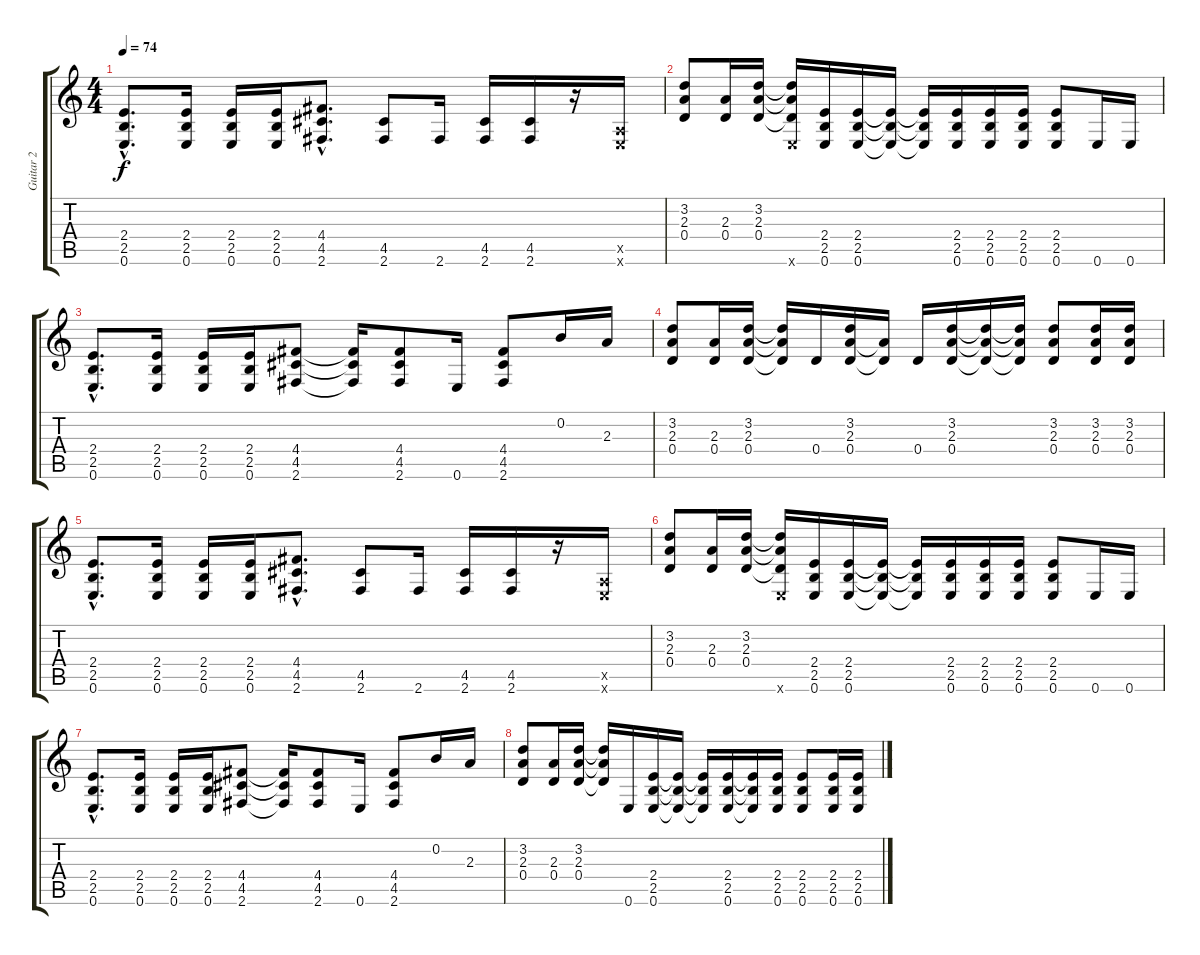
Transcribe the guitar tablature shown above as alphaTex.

\track ("Guitar 2" "Guitar 2") {instrument acousticguitarsteel}
\staff {score tabs}
\tuning (E4 B3 G3 D3 A2 E2) {hide}
\ts (4 4)
\tempo 74
\clef g2
\ks c
(2.4{hac} 2.5{hac} 0.6{hac}).8{d dy f} (2.4 2.5 0.6).16 (2.4 2.5 0.6).16 (2.4 2.5 0.6).16 (4.4{hac} 4.5{hac} 2.6{hac}).8{d} (4.5 2.6).8 2.6.16 (4.5 2.6).16 (4.5 2.6).16 r.16 (0.5{x} 0.6{x}).16 |
(3.2 2.3 0.4).8 (2.3 0.4).16 (3.2 2.3 0.4).16 (3.2{t} 2.3{t} 0.4{t} 0.6{x}).16 (2.4 2.5 0.6).16 (2.4 2.5 0.6).16 (2.4{t} 2.5{t} 0.6{t}).16 (2.4{t} 2.5{t} 0.6{t}).16 (2.4 2.5 0.6).16 (2.4 2.5 0.6).16 (2.4 2.5 0.6).16 (2.4 2.5 0.6).8 0.6.16 0.6.16 |
(2.4{hac} 2.5{hac} 0.6{hac}).8{d} (2.4 2.5 0.6).16 (2.4 2.5 0.6).16 (2.4 2.5 0.6).16 (4.4 4.5 2.6).8 (4.4{t} 4.5{t} 2.6{t}).16 (4.4 4.5 2.6).8 0.6.16 (4.4 4.5 2.6).8 0.2.16 2.3.16 |
(3.2 2.3 0.4).8 (2.3 0.4).16 (3.2 2.3 0.4).16 (3.2{t} 2.3{t} 0.4{t}).16 0.4.16 (3.2 2.3 0.4).16 (2.3{t} 0.4{t}).16 0.4.16 (3.2 2.3 0.4).16 (3.2{t} 2.3{t} 0.4{t}).16 (3.2{t} 2.3{t} 0.4{t}).16 (3.2 2.3 0.4).8 (3.2 2.3 0.4).16 (3.2 2.3 0.4).16 |
(2.4{hac} 2.5{hac} 0.6{hac}).8{d} (2.4 2.5 0.6).16 (2.4 2.5 0.6).16 (2.4 2.5 0.6).16 (4.4{hac} 4.5{hac} 2.6{hac}).8{d} (4.5 2.6).8 2.6.16 (4.5 2.6).16 (4.5 2.6).16 r.16 (0.5{x} 0.6{x}).16 |
(3.2 2.3 0.4).8 (2.3 0.4).16 (3.2 2.3 0.4).16 (3.2{t} 2.3{t} 0.4{t} 0.6{x}).16 (2.4 2.5 0.6).16 (2.4 2.5 0.6).16 (2.4{t} 2.5{t} 0.6{t}).16 (2.4{t} 2.5{t} 0.6{t}).16 (2.4 2.5 0.6).16 (2.4 2.5 0.6).16 (2.4 2.5 0.6).16 (2.4 2.5 0.6).8 0.6.16 0.6.16 |
(2.4{hac} 2.5{hac} 0.6{hac}).8{d} (2.4 2.5 0.6).16 (2.4 2.5 0.6).16 (2.4 2.5 0.6).16 (4.4 4.5 2.6).8 (4.4{t} 4.5{t} 2.6{t}).16 (4.4 4.5 2.6).8 0.6.16 (4.4 4.5 2.6).8 0.2.16 2.3.16 |
(3.2 2.3 0.4).8 (2.3 0.4).16 (3.2 2.3 0.4).16 (3.2{t} 2.3{t} 0.4{t}).16 0.6.16 (2.4 2.5 0.6).16 (2.4{t} 2.5{t} 0.6{t}).16 (2.4{t} 2.5{t} 0.6{t}).16 (2.4 2.5 0.6).16 (2.4{t} 2.5{t} 0.6{t}).16 (2.4 2.5 0.6).16 (2.4 2.5 0.6).8 (2.4 2.5 0.6).16 (2.4 2.5 0.6).16
